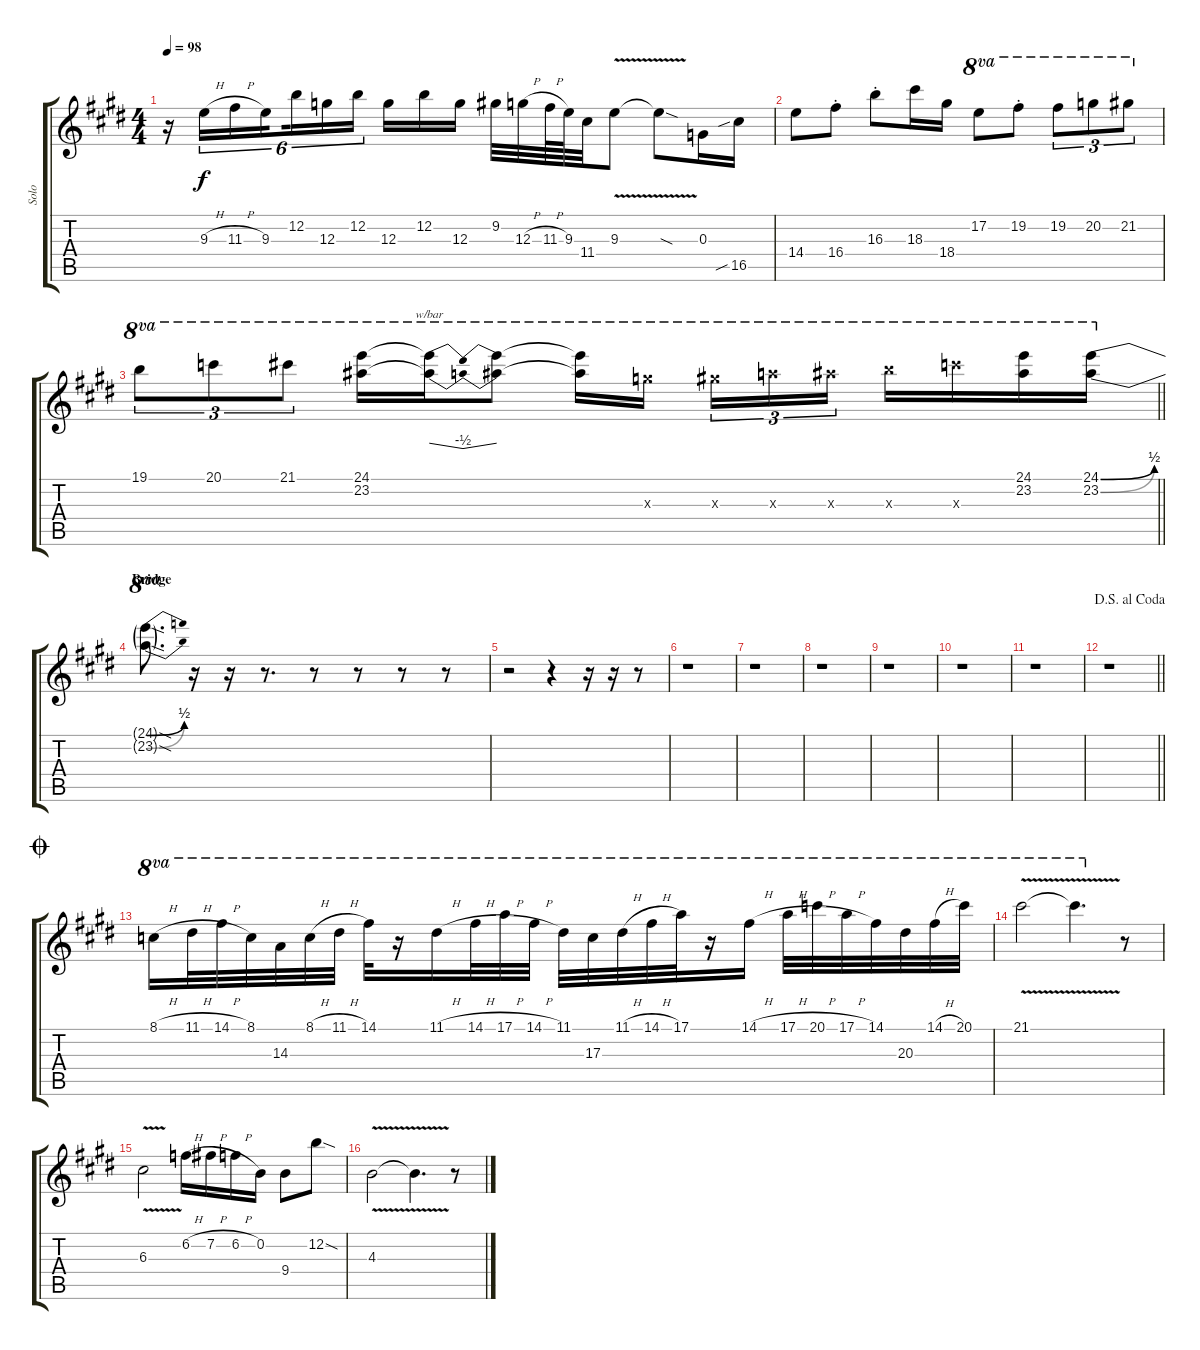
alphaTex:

\track ("Solo" "Solo") {instrument distortionguitar}
\staff {score tabs}
\tuning (E4 B3 G3 D3 A2 E2) {hide}
\ts (4 4)
\tempo 98
\clef g2
\ks c#minor
r.16{dy f} 9.3{h}.16{tu (6 4)} 11.3{h}.16{tu (6 4)} 9.3.16{tu (6 4) beam splitsecondary} 12.2.16{tu (6 4)} 12.3.16{tu (6 4)} 12.2.16{tu (6 4) beam splitsecondary} 12.3.16 12.2.16 12.3.16 9.2.32 12.3{h}.32 11.3{h}.64 9.3.64 11.4.32 9.3{v}.8 9.3{sod t}.8 0.3.16 16.5{sib}.16 |
14.4.8 16.4{st}.8 16.3{st}.8 18.3.16 18.4.16 17.2.8{ot 8va} 19.2{st}.8{ot 8va} 19.2.8{tu (3 2) ot 8va} 20.2.8{tu (3 2) ot 8va} 21.2.8{tu (3 2) ot 8va} |
\barLineRight lightlight
19.1.8{tu (3 2) ot 8va} 20.1.8{tu (3 2) ot 8va} 21.1.8{tu (3 2) ot 8va} (24.1 23.2).16{ot 8va} (24.1{t} 23.2{t}).16{tbe (dip default 0 0 30 -2 60 0) ot 8va} (24.1{t} 23.2{t}).8{ot 8va} (24.1{t} 23.2{t}).16{ot 8va} 24.3{x}.16{ot 8va beam splitsecondary} 25.3{x}.16{tu (3 2) ot 8va} 26.3{x}.16{tu (3 2) ot 8va} 27.3{x}.16{tu (3 2) ot 8va} 28.3{x}.16{ot 8va} 29.3{x}.16{ot 8va} (24.1 23.2).16{ot 8va} (24.1{be (bend 0 0 60 2)} 23.2{be (bend 0 0 60 2)}).16{ot 8va} |
\section ("" "Bridge")
(24.1{be (bend 0 0 60 2) sod t} 23.2{be (bend 0 0 60 2) sod t}).8{d ot 8va} r.16 r.16 r.8{d} r.8 r.8 r.8 r.8 |
r.2 r.4 r.16 r.16 r.8 |
r.1 |
r.1 |
r.1 |
r.1 |
r.1 |
r.1 |
\jump dalsegnoalcoda
\barLineRight lightlight
\ks e
r.1 |
\jump coda
\ks c#minor
8.1{h}.16{ot 8va} 11.1{h}.32{ot 8va} 14.1{h}.32{ot 8va} 8.1.32{ot 8va} 14.3.32{ot 8va} 8.1{h}.32{ot 8va} 11.1{h}.32{ot 8va} 14.1.32{ot 8va} r.16{ot 8va} 11.1{h}.16{ot 8va} 14.1{h}.32{ot 8va} 17.1{h}.32{ot 8va} 14.1{h}.32{ot 8va} 11.1.32{ot 8va} 17.3.32{ot 8va} 11.1{h}.32{ot 8va} 14.1{h}.32{ot 8va} 17.1.32{ot 8va} r.16{ot 8va} 14.1{h}.16{ot 8va} 17.1{h}.32{ot 8va} 20.1{h}.32{ot 8va} 17.1{h}.32{ot 8va} 14.1.32{ot 8va} 20.3.32{ot 8va} 14.1{h}.32{ot 8va} 20.1.32{ot 8va} |
21.1{v}.2{ot 8va} 21.1{v t}.4{d ot 8va} r.8 |
\ks e
6.3{v}.2 6.2{h}.16 7.2{h}.16 6.2{h}.16 0.2.16 9.4.8 12.2{sod}.8 |
\ks c#minor
4.3{v}.2 4.3{v t}.4{d} r.8
